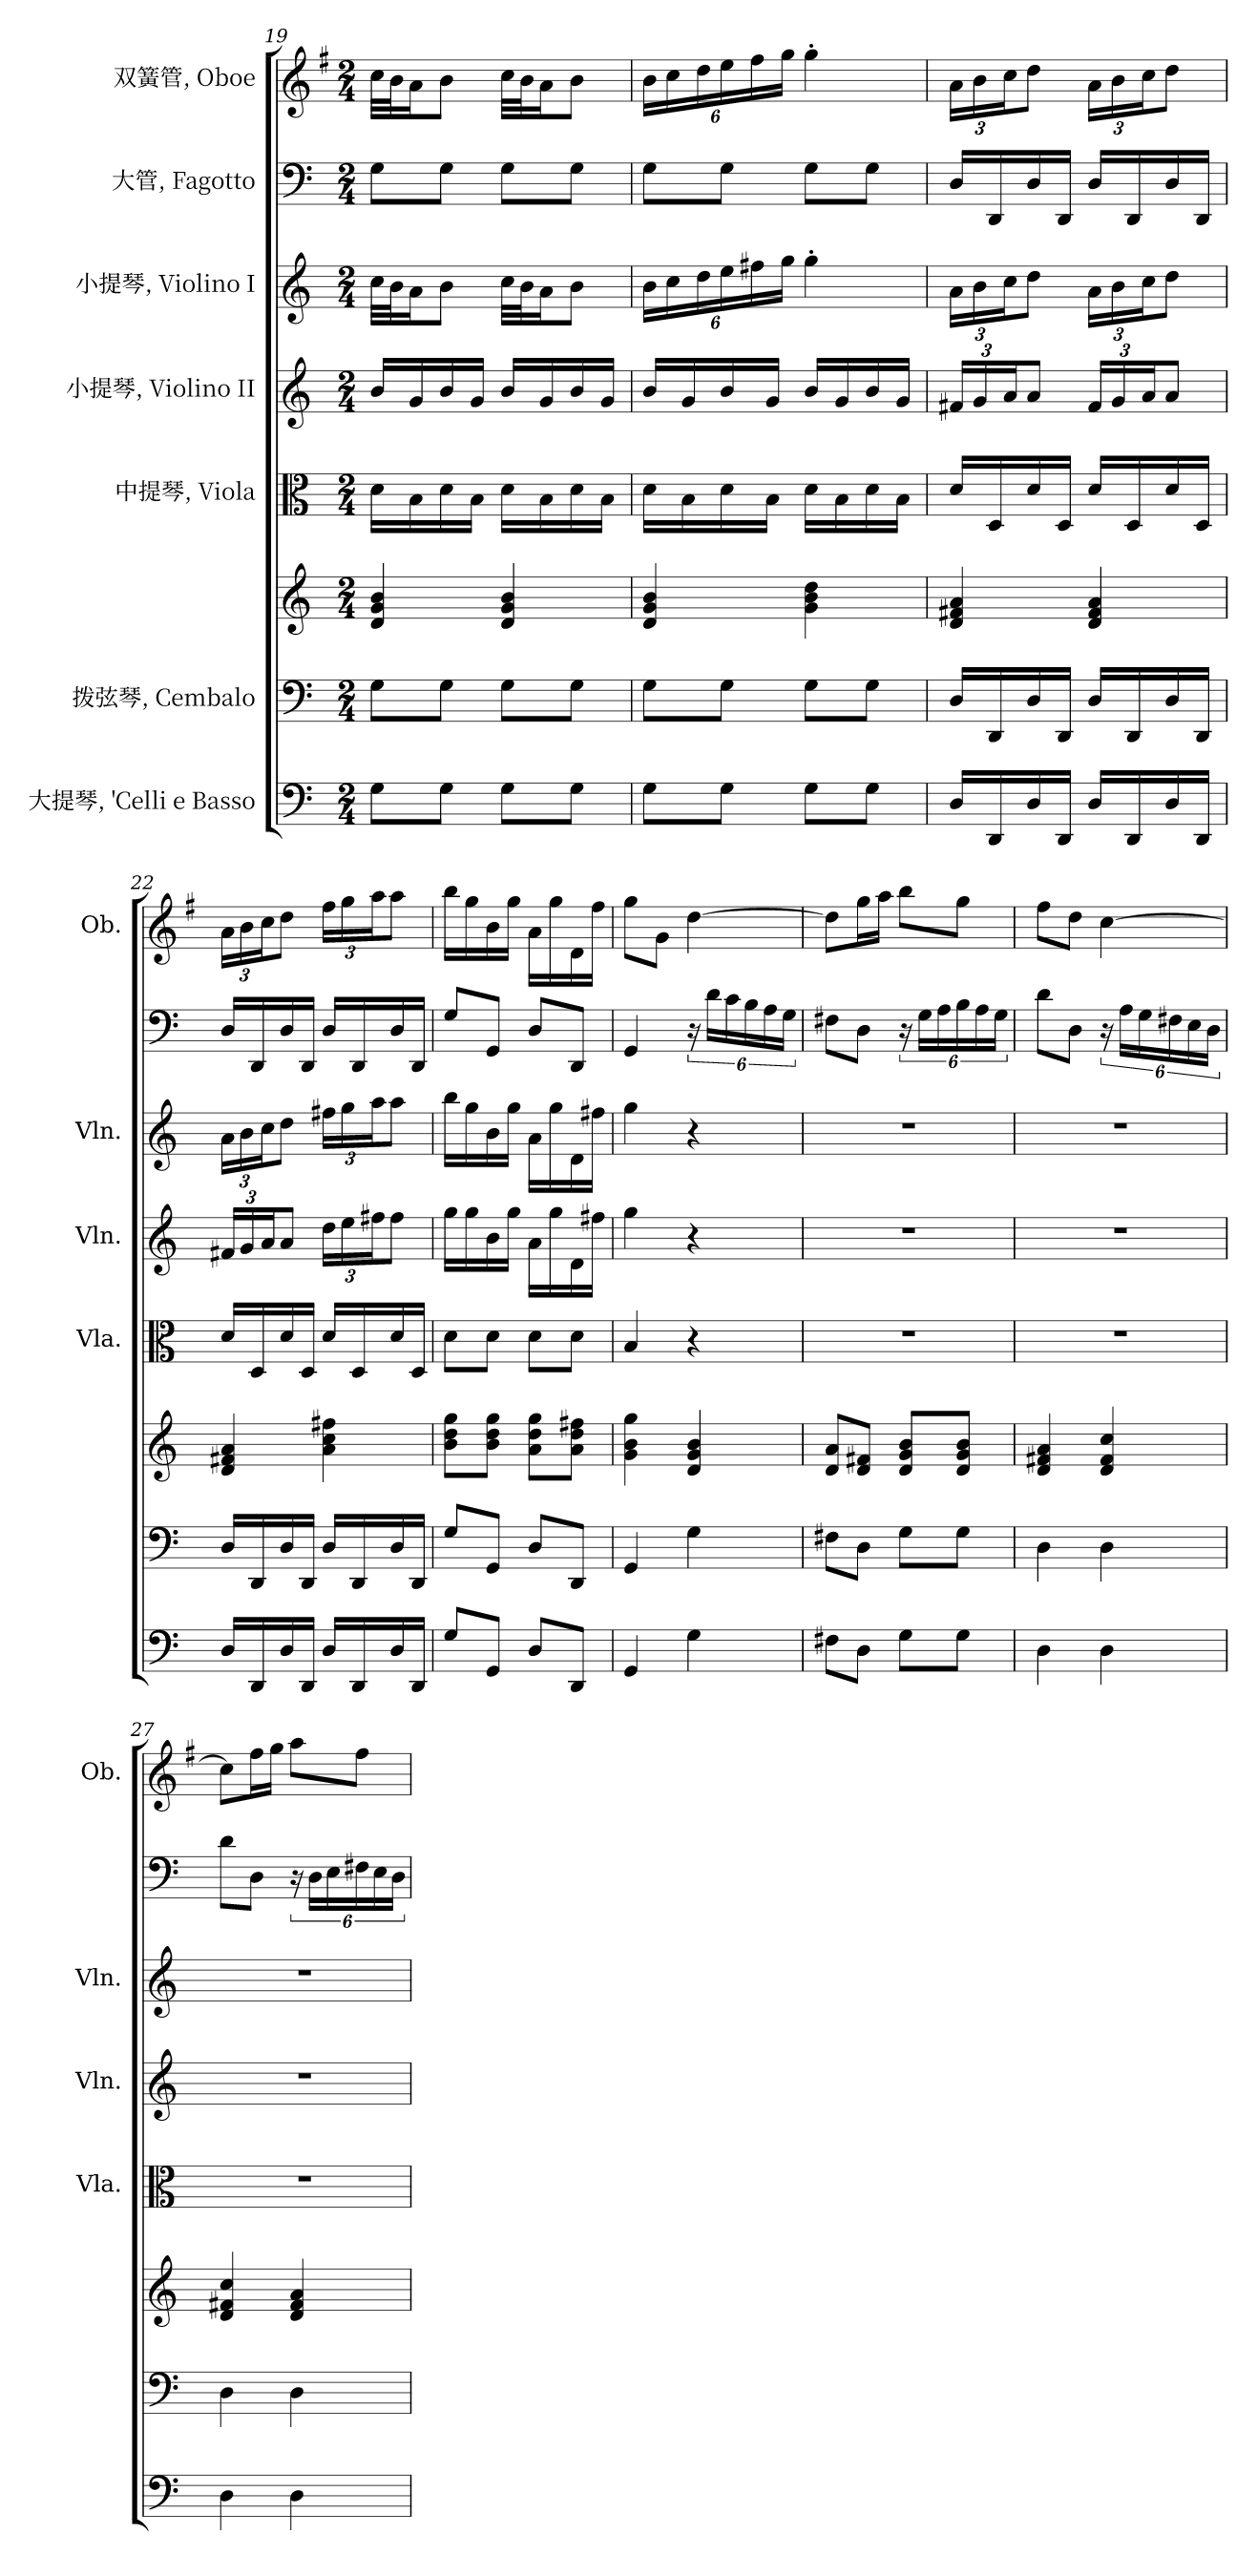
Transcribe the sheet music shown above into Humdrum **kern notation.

**kern	**kern	**kern	**kern	**kern	**kern	**kern	**kern
*part7	*part6	*part6	*part5	*part4	*part3	*part2	*part1
*staff8	*staff7	*staff6	*staff5	*staff4	*staff3	*staff2	*staff1
*I"大提琴, 'Celli e Basso	*I"拨弦琴, Cembalo	*	*I"中提琴, Viola	*I"小提琴, Violino II	*I"小提琴, Violino I	*I"大管, Fagotto	*I"双簧管, Oboe
*	*	*	*I'Vla.	*I'Vln.	*I'Vln.	*	*I'Ob.
!!LO:PB:g=z
*clefF4	*clefF4	*clefG2	*clefC3	*clefG2	*clefG2	*clefF4	*clefG2
*k[]	*k[]	*k[]	*k[]	*k[]	*k[]	*k[]	*k[f#]
*M2/4	*M2/4	*M2/4	*M2/4	*M2/4	*M2/4	*M2/4	*M2/4
=19	=19	=19	=19	=19	=19	=19	=19
8G\L	8G\L	4d/ 4g/ 4b/	16d\LL	16b/LL	32cc\LLL	8G\L	32cc\LLL
.	.	.	.	.	32b\J	.	32b\J
.	.	.	16B\	16g/	16a\J	.	16a\J
8G\J	8G\J	.	16d\	16b/	8b\J	8G\J	8b\J
.	.	.	16B\JJ	16g/JJ	.	.	.
8G\L	8G\L	4d/ 4g/ 4b/	16d\LL	16b/LL	32cc\LLL	8G\L	32cc\LLL
.	.	.	.	.	32b\J	.	32b\J
.	.	.	16B\	16g/	16a\J	.	16a\J
8G\J	8G\J	.	16d\	16b/	8b\J	8G\J	8b\J
.	.	.	16B\JJ	16g/JJ	.	.	.
=20	=20	=20	=20	=20	=20	=20	=20
*	*	*	*	*	*Xbrackettup	*	*Xbrackettup
8G\L	8G\L	4d/ 4g/ 4b/	16d\LL	16b/LL	24b\LL	8G\L	24b\LL
.	.	.	.	.	24cc\	.	24cc\
.	.	.	16B\	16g/	.	.	.
.	.	.	.	.	24dd\	.	24dd\
8G\J	8G\J	.	16d\	16b/	24ee\	8G\J	24ee\
.	.	.	.	.	24ff#X\	.	24ff#\
.	.	.	16B\JJ	16g/JJ	.	.	.
.	.	.	.	.	24gg\JJ	.	24gg\JJ
8G\L	8G\L	4g\ 4b\ 4dd\	16d\LL	16b/LL	4gg'\	8G\L	4gg'\
.	.	.	16B\	16g/	.	.	.
8G\J	8G\J	.	16d\	16b/	.	8G\J	.
.	.	.	16B\JJ	16g/JJ	.	.	.
=21	=21	=21	=21	=21	=21	=21	=21
*	*	*	*	*Xbrackettup	*	*	*
16D/LL	16D/LL	4d/ 4f#X/ 4a/	16d/LL	24f#X/LL	24a\LL	16D/LL	24a\LL
.	.	.	.	24g/	24b\	.	24b\
16DD/	16DD/	.	16D/	.	.	16DD/	.
.	.	.	.	24a/J	24cc\J	.	24cc\J
16D/	16D/	.	16d/	8a/J	8dd\J	16D/	8dd\J
16DD/JJ	16DD/JJ	.	16D/JJ	.	.	16DD/JJ	.
16D/LL	16D/LL	4d/ 4f#/ 4a/	16d/LL	24f#/LL	24a\LL	16D/LL	24a\LL
.	.	.	.	24g/	24b\	.	24b\
16DD/	16DD/	.	16D/	.	.	16DD/	.
.	.	.	.	24a/J	24cc\J	.	24cc\J
16D/	16D/	.	16d/	8a/J	8dd\J	16D/	8dd\J
16DD/JJ	16DD/JJ	.	16D/JJ	.	.	16DD/JJ	.
=22	=22	=22	=22	=22	=22	=22	=22
16D/LL	16D/LL	4d/ 4f#X/ 4a/	16d/LL	24f#X/LL	24a\LL	16D/LL	24a\LL
.	.	.	.	24g/	24b\	.	24b\
16DD/	16DD/	.	16D/	.	.	16DD/	.
.	.	.	.	24a/J	24cc\J	.	24cc\J
16D/	16D/	.	16d/	8a/J	8dd\J	16D/	8dd\J
16DD/JJ	16DD/JJ	.	16D/JJ	.	.	16DD/JJ	.
16D/LL	16D/LL	4a\ 4cc\ 4ff#X\	16d/LL	24dd\LL	24ff#X\LL	16D/LL	24ff#\LL
.	.	.	.	24ee\	24gg\	.	24gg\
16DD/	16DD/	.	16D/	.	.	16DD/	.
.	.	.	.	24ff#X\J	24aa\J	.	24aa\J
16D/	16D/	.	16d/	8ff#\J	8aa\J	16D/	8aa\J
16DD/JJ	16DD/JJ	.	16D/JJ	.	.	16DD/JJ	.
!!LO:PB:g=z
=23	=23	=23	=23	=23	=23	=23	=23
8G/L	8G/L	8b\ 8dd\ 8gg\L	8d\L	16gg\LL	16bb\LL	8G/L	16bb\LL
.	.	.	.	16gg\	16gg\	.	16gg\
8GG/J	8GG/J	8b\ 8dd\ 8gg\J	8d\J	16b\	16b\	8GG/J	16b\
.	.	.	.	16gg\JJ	16gg\JJ	.	16gg\JJ
8D/L	8D/L	8a\ 8dd\ 8gg\L	8d\L	16a\LL	16a\LL	8D/L	16a\LL
.	.	.	.	16gg\	16gg\	.	16gg\
8DD/J	8DD/J	8a\ 8dd\ 8ff#X\J	8d\J	16d\	16d\	8DD/J	16d\
.	.	.	.	16ff#X\JJ	16ff#X\JJ	.	16ff#\JJ
=24	=24	=24	=24	=24	=24	=24	=24
4GG/	4GG/	4g\ 4b\ 4gg\	4B/	4gg\	4gg\	4GG/	8gg\L
.	.	.	.	.	.	.	8g\J
4G\	4G\	4d/ 4g/ 4b/	4r	4r	4r	24r	[4dd\
.	.	.	.	.	.	24d\LL	.
.	.	.	.	.	.	24c\	.
*	*	*	*	*	*	*Xbrackettup	*
.	.	.	.	.	.	24B\	.
.	.	.	.	.	.	24A\	.
.	.	.	.	.	.	24G\JJ	.
=25	=25	=25	=25	=25	=25	=25	=25
8F#X\L	8F#X\L	8d/ 8a/L	2r	2r	2r	8F#X\L	8dd\L]
8D\J	8D\J	8d/ 8f#X/J	.	.	.	8D\J	16gg\L
.	.	.	.	.	.	.	16aa\JJ
*	*	*	*	*	*	*brackettup	*
8G\L	8G\L	8d/ 8g/ 8b/L	.	.	.	24r	8bb\L
.	.	.	.	.	.	24G\LL	.
.	.	.	.	.	.	24A\	.
*	*	*	*	*	*	*Xbrackettup	*
8G\J	8G\J	8d/ 8g/ 8b/J	.	.	.	24B\	8gg\J
.	.	.	.	.	.	24A\	.
.	.	.	.	.	.	24G\JJ	.
=26	=26	=26	=26	=26	=26	=26	=26
4D\	4D\	4d/ 4f#X/ 4a/	2r	2r	2r	8d\L	8ff#\L
.	.	.	.	.	.	8D\J	8dd\J
*	*	*	*	*	*	*brackettup	*
4D\	4D\	4d/ 4f#/ 4cc/	.	.	.	24r	[4cc\
.	.	.	.	.	.	24A\LL	.
.	.	.	.	.	.	24G\	.
*	*	*	*	*	*	*Xbrackettup	*
.	.	.	.	.	.	24F#X\	.
.	.	.	.	.	.	24E\	.
.	.	.	.	.	.	24D\JJ	.
!!LO:PB:g=z
=27	=27	=27	=27	=27	=27	=27	=27
4D\	4D\	4d/ 4f#X/ 4cc/	2r	2r	2r	8d\L	8cc\L]
.	.	.	.	.	.	8D\J	16ff#\L
.	.	.	.	.	.	.	16gg\JJ
*	*	*	*	*	*	*brackettup	*
4D\	4D\	4d/ 4f#/ 4a/	.	.	.	24r	8aa\L
.	.	.	.	.	.	24D\LL	.
.	.	.	.	.	.	24E\	.
*	*	*	*	*	*	*Xbrackettup	*
.	.	.	.	.	.	24F#X\	8ff#\J
.	.	.	.	.	.	24E\	.
.	.	.	.	.	.	24D\JJ	.
=	=	=	=	=	=	=	=
*-	*-	*-	*-	*-	*-	*-	*-
